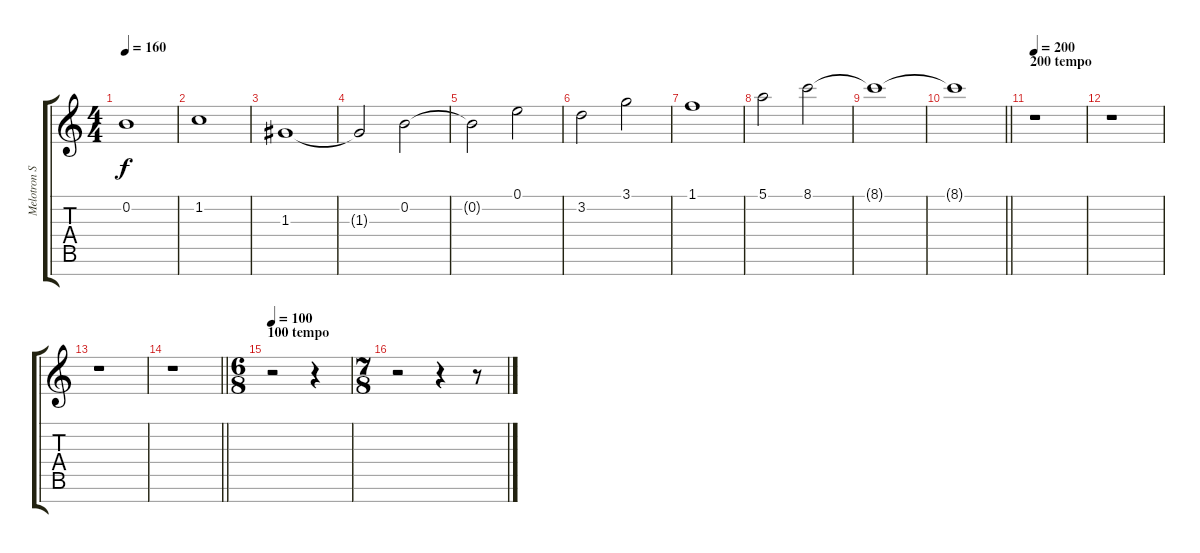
\track ("Melotron Strings I" "Melotron S") {instrument stringensemble1}
\staff {score tabs}
\tuning (E5 B4 G4 D4 A3 E3 B2) {hide}
\ts (4 4)
\tempo 160
\clef g2
\ks c
0.2.1{dy f} |
1.2.1 |
1.3.1 |
1.3{t}.2 0.2.2 |
0.2{t}.2 0.1.2 |
3.2.2 3.1.2 |
1.1.1 |
5.1.2 8.1.2 |
8.1{t}.1 |
\barLineRight lightlight
8.1{t}.1 |
\section ("" "200 tempo")
\tempo 200
r.1 |
r.1 |
r.1 |
\barLineRight lightlight
r.1 |
\ts (6 8)
\section ("" "100 tempo")
\tempo 100
r.2 r.4 |
\ts (7 8)
r.2 r.4 r.8
